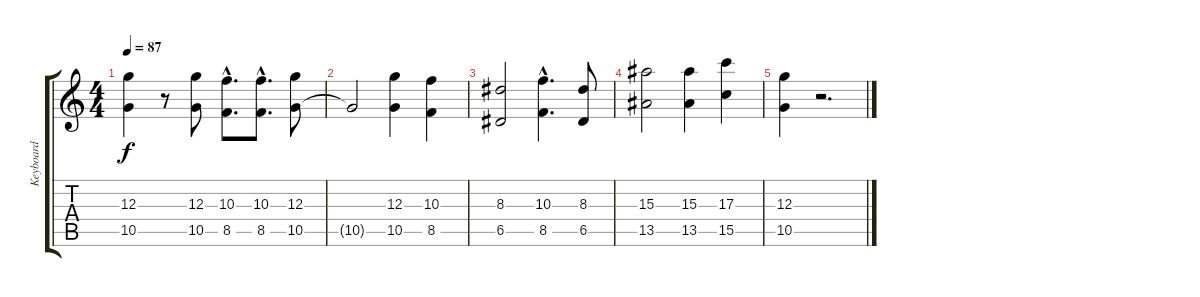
\track ("Keyboard" "Keyboard") {instrument acousticguitarsteel}
\staff {score tabs}
\tuning (E4 B3 G3 D3 A2 E2) {hide}
\ts (4 4)
\tempo 87
\clef g2
\ks c
(12.3 10.5).4{dy f} r.8 (12.3 10.5).8 (10.3{hac} 8.5{hac}).8{d} (10.3{hac} 8.5{hac}).8{d} (12.3 10.5).8 |
10.5{t}.2 (12.3 10.5).4 (10.3 8.5).4 |
(8.3 6.5).2 (10.3{hac} 8.5{hac}).4{d} (8.3 6.5).8 |
(15.3 13.5).2 (15.3 13.5).4 (17.3 15.5).4 |
(12.3 10.5).4 r.2{d}
